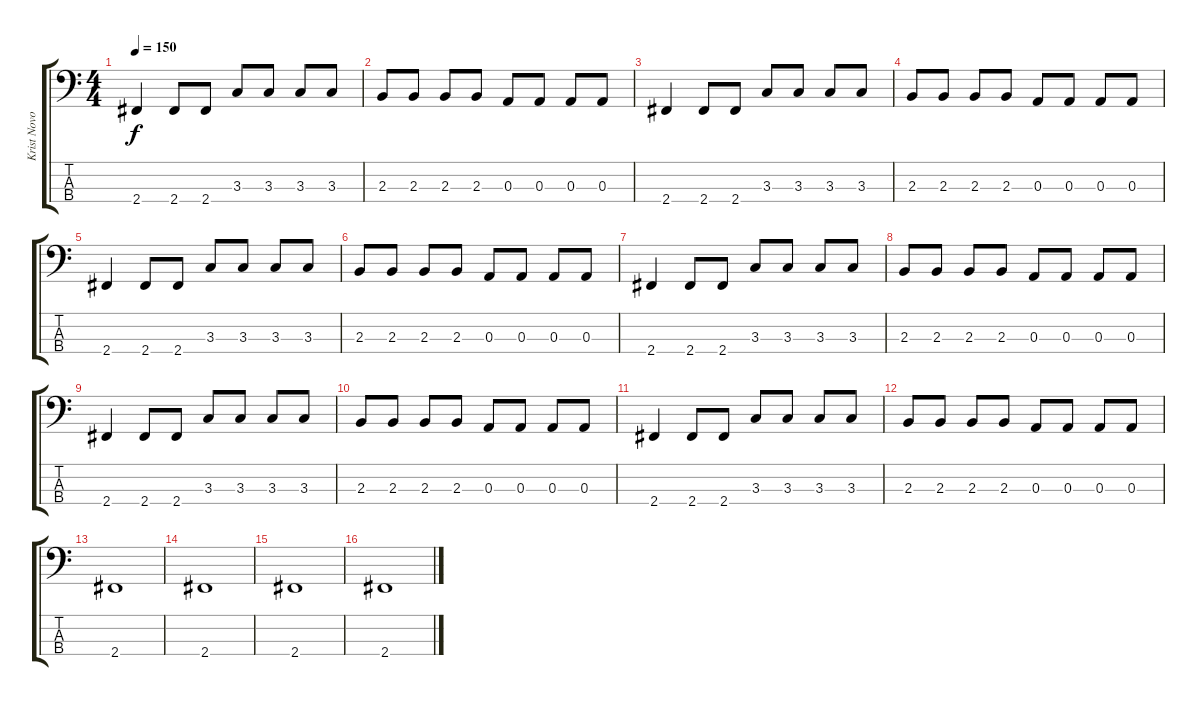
\track ("Krist Novoselic" "Krist Novo") {instrument electricbasspick}
\staff {score tabs}
\tuning (G2 D2 A1 E1) {hide}
\ts (4 4)
\tempo 150
\clef f4
\ks c
2.4.4{dy f} 2.4.8 2.4.8 3.3.8 3.3.8 3.3.8 3.3.8 |
2.3.8 2.3.8 2.3.8 2.3.8 0.3.8 0.3.8 0.3.8 0.3.8 |
2.4.4 2.4.8 2.4.8 3.3.8 3.3.8 3.3.8 3.3.8 |
2.3.8 2.3.8 2.3.8 2.3.8 0.3.8 0.3.8 0.3.8 0.3.8 |
2.4.4 2.4.8 2.4.8 3.3.8 3.3.8 3.3.8 3.3.8 |
2.3.8 2.3.8 2.3.8 2.3.8 0.3.8 0.3.8 0.3.8 0.3.8 |
2.4.4 2.4.8 2.4.8 3.3.8 3.3.8 3.3.8 3.3.8 |
2.3.8 2.3.8 2.3.8 2.3.8 0.3.8 0.3.8 0.3.8 0.3.8 |
2.4.4 2.4.8 2.4.8 3.3.8 3.3.8 3.3.8 3.3.8 |
2.3.8 2.3.8 2.3.8 2.3.8 0.3.8 0.3.8 0.3.8 0.3.8 |
2.4.4 2.4.8 2.4.8 3.3.8 3.3.8 3.3.8 3.3.8 |
2.3.8 2.3.8 2.3.8 2.3.8 0.3.8 0.3.8 0.3.8 0.3.8 |
2.4.1 |
2.4.1 |
2.4.1 |
2.4.1
